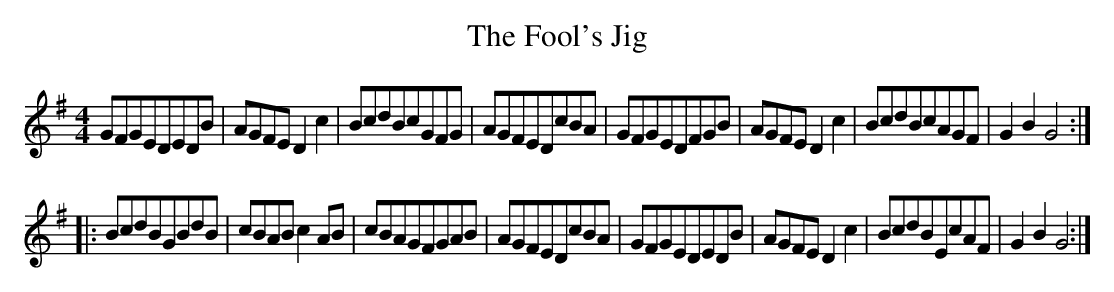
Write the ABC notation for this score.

X:1
T:The Fool's Jig
M:4/4
L:1/8
K:G
   GFGEDEDB | AGFED2c2 | BcdBcGFG | AGFEDcBA | GFGEDFGB | AGFED2c2 | BcdBcAGF | G2B2G4 :|
|: BcdBGBdB | cBABc2AB | cBAGFGAB | AGFEDcBA | GFGEDEDB | AGFED2c2 | BcdBEcAF | G2B2G4 :|
